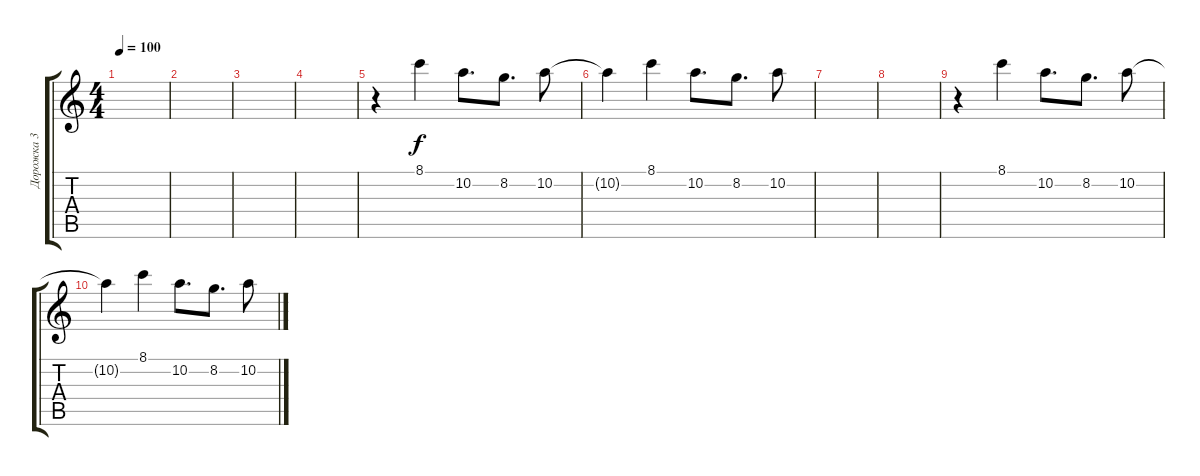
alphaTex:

\track ("Дорожка 3" "Дорожка 3") {instrument electricguitarclean}
\staff {score tabs}
\tuning (E4 B3 G3 D3 A2 E2) {hide}
\ts (4 4)
\tempo 100
\clef g2
\ks c
|
|
|
|
r.4 8.1.4 10.2.8{d} 8.2.8{d} 10.2.8 |
10.2{t}.4 8.1.4 10.2.8{d} 8.2.8{d} 10.2.8 |
|
|
r.4 8.1.4 10.2.8{d} 8.2.8{d} 10.2.8 |
10.2{t}.4 8.1.4 10.2.8{d} 8.2.8{d} 10.2.8
